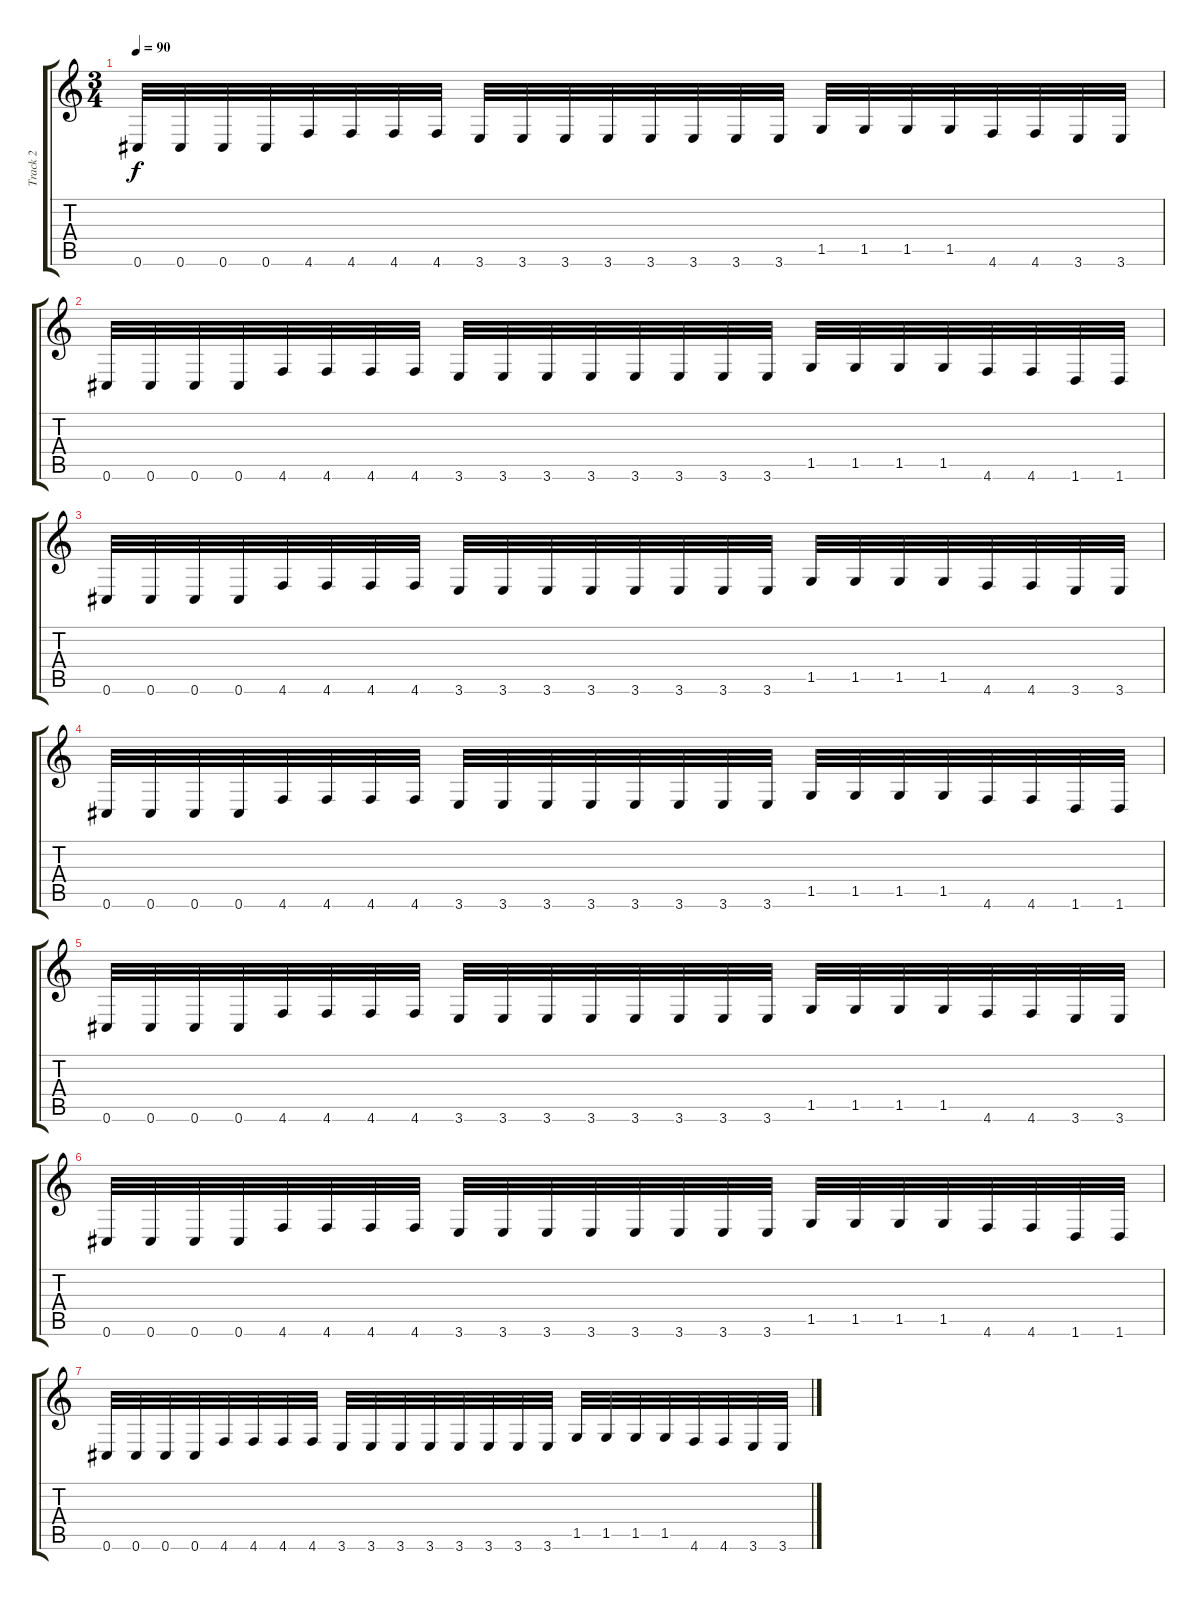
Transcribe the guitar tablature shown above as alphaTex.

\track ("Track 2" "Track 2") {instrument distortionguitar}
\staff {score tabs}
\tuning (Db4 Ab3 E3 B2 Gb2 Db2) {hide}
\ts (3 4)
\tempo 90
\clef g2
\ks c
0.6.32{dy f} 0.6.32 0.6.32 0.6.32 4.6.32 4.6.32 4.6.32 4.6.32 3.6.32 3.6.32 3.6.32 3.6.32 3.6.32 3.6.32 3.6.32 3.6.32 1.5.32 1.5.32 1.5.32 1.5.32 4.6.32 4.6.32 3.6.32 3.6.32 |
0.6.32 0.6.32 0.6.32 0.6.32 4.6.32 4.6.32 4.6.32 4.6.32 3.6.32 3.6.32 3.6.32 3.6.32 3.6.32 3.6.32 3.6.32 3.6.32 1.5.32 1.5.32 1.5.32 1.5.32 4.6.32 4.6.32 1.6.32 1.6.32 |
0.6.32 0.6.32 0.6.32 0.6.32 4.6.32 4.6.32 4.6.32 4.6.32 3.6.32 3.6.32 3.6.32 3.6.32 3.6.32 3.6.32 3.6.32 3.6.32 1.5.32 1.5.32 1.5.32 1.5.32 4.6.32 4.6.32 3.6.32 3.6.32 |
0.6.32 0.6.32 0.6.32 0.6.32 4.6.32 4.6.32 4.6.32 4.6.32 3.6.32 3.6.32 3.6.32 3.6.32 3.6.32 3.6.32 3.6.32 3.6.32 1.5.32 1.5.32 1.5.32 1.5.32 4.6.32 4.6.32 1.6.32 1.6.32 |
0.6.32 0.6.32 0.6.32 0.6.32 4.6.32 4.6.32 4.6.32 4.6.32 3.6.32 3.6.32 3.6.32 3.6.32 3.6.32 3.6.32 3.6.32 3.6.32 1.5.32 1.5.32 1.5.32 1.5.32 4.6.32 4.6.32 3.6.32 3.6.32 |
0.6.32 0.6.32 0.6.32 0.6.32 4.6.32 4.6.32 4.6.32 4.6.32 3.6.32 3.6.32 3.6.32 3.6.32 3.6.32 3.6.32 3.6.32 3.6.32 1.5.32 1.5.32 1.5.32 1.5.32 4.6.32 4.6.32 1.6.32 1.6.32 |
0.6.32 0.6.32 0.6.32 0.6.32 4.6.32 4.6.32 4.6.32 4.6.32 3.6.32 3.6.32 3.6.32 3.6.32 3.6.32 3.6.32 3.6.32 3.6.32 1.5.32 1.5.32 1.5.32 1.5.32 4.6.32 4.6.32 3.6.32 3.6.32
